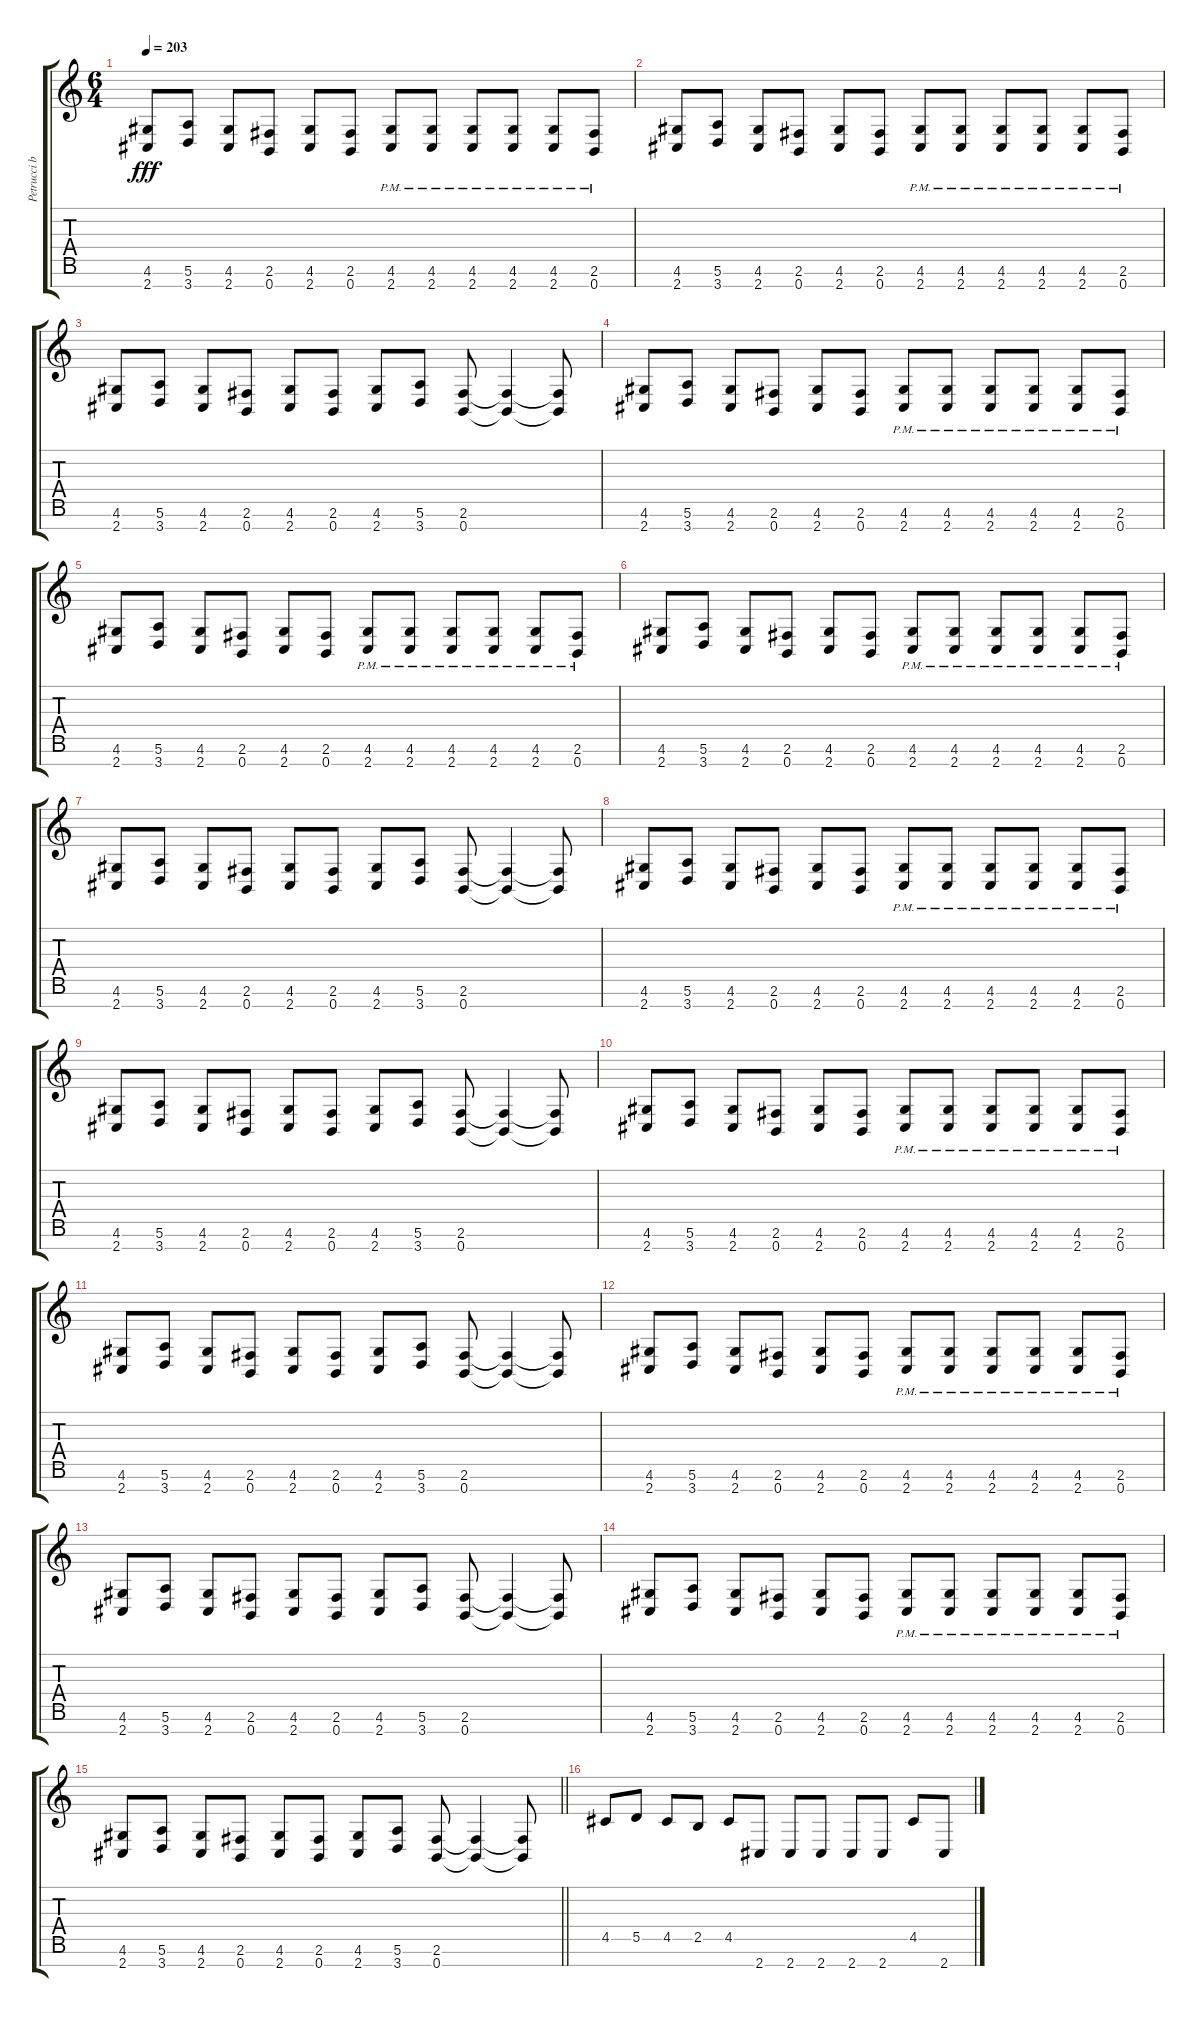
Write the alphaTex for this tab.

\track ("Petrucci base 2" "Petrucci b") {instrument overdrivenguitar}
\staff {score tabs}
\tuning (E4 B3 G3 D3 A2 E2 B1) {hide}
\ts (6 4)
\tempo 203
\clef g2
\ks c
(4.6 2.7).8{dy fff} (5.6 3.7).8 (4.6 2.7).8 (2.6 0.7).8 (4.6 2.7).8 (2.6 0.7).8 (4.6{pm} 2.7{pm}).8 (4.6{pm} 2.7{pm}).8 (4.6{pm} 2.7{pm}).8 (4.6{pm} 2.7{pm}).8 (4.6{pm} 2.7{pm}).8 (2.6{pm} 0.7{pm}).8 |
(4.6 2.7).8 (5.6 3.7).8 (4.6 2.7).8 (2.6 0.7).8 (4.6 2.7).8 (2.6 0.7).8 (4.6{pm} 2.7{pm}).8 (4.6{pm} 2.7{pm}).8 (4.6{pm} 2.7{pm}).8 (4.6{pm} 2.7{pm}).8 (4.6{pm} 2.7{pm}).8 (2.6{pm} 0.7{pm}).8 |
(4.6 2.7).8 (5.6 3.7).8 (4.6 2.7).8 (2.6 0.7).8 (4.6 2.7).8 (2.6 0.7).8 (4.6 2.7).8 (5.6 3.7).8 (2.6 0.7).8 (2.6{t} 0.7{t}).4 (2.6{t} 0.7{t}).8 |
(4.6 2.7).8 (5.6 3.7).8 (4.6 2.7).8 (2.6 0.7).8 (4.6 2.7).8 (2.6 0.7).8 (4.6{pm} 2.7{pm}).8 (4.6{pm} 2.7{pm}).8 (4.6{pm} 2.7{pm}).8 (4.6{pm} 2.7{pm}).8 (4.6{pm} 2.7{pm}).8 (2.6{pm} 0.7{pm}).8 |
(4.6 2.7).8 (5.6 3.7).8 (4.6 2.7).8 (2.6 0.7).8 (4.6 2.7).8 (2.6 0.7).8 (4.6{pm} 2.7{pm}).8 (4.6{pm} 2.7{pm}).8 (4.6{pm} 2.7{pm}).8 (4.6{pm} 2.7{pm}).8 (4.6{pm} 2.7{pm}).8 (2.6{pm} 0.7{pm}).8 |
(4.6 2.7).8 (5.6 3.7).8 (4.6 2.7).8 (2.6 0.7).8 (4.6 2.7).8 (2.6 0.7).8 (4.6{pm} 2.7{pm}).8 (4.6{pm} 2.7{pm}).8 (4.6{pm} 2.7{pm}).8 (4.6{pm} 2.7{pm}).8 (4.6{pm} 2.7{pm}).8 (2.6{pm} 0.7{pm}).8 |
(4.6 2.7).8 (5.6 3.7).8 (4.6 2.7).8 (2.6 0.7).8 (4.6 2.7).8 (2.6 0.7).8 (4.6 2.7).8 (5.6 3.7).8 (2.6 0.7).8 (2.6{t} 0.7{t}).4 (2.6{t} 0.7{t}).8 |
(4.6 2.7).8 (5.6 3.7).8 (4.6 2.7).8 (2.6 0.7).8 (4.6 2.7).8 (2.6 0.7).8 (4.6{pm} 2.7{pm}).8 (4.6{pm} 2.7{pm}).8 (4.6{pm} 2.7{pm}).8 (4.6{pm} 2.7{pm}).8 (4.6{pm} 2.7{pm}).8 (2.6{pm} 0.7{pm}).8 |
(4.6 2.7).8 (5.6 3.7).8 (4.6 2.7).8 (2.6 0.7).8 (4.6 2.7).8 (2.6 0.7).8 (4.6 2.7).8 (5.6 3.7).8 (2.6 0.7).8 (2.6{t} 0.7{t}).4 (2.6{t} 0.7{t}).8 |
(4.6 2.7).8 (5.6 3.7).8 (4.6 2.7).8 (2.6 0.7).8 (4.6 2.7).8 (2.6 0.7).8 (4.6{pm} 2.7{pm}).8 (4.6{pm} 2.7{pm}).8 (4.6{pm} 2.7{pm}).8 (4.6{pm} 2.7{pm}).8 (4.6{pm} 2.7{pm}).8 (2.6{pm} 0.7{pm}).8 |
(4.6 2.7).8 (5.6 3.7).8 (4.6 2.7).8 (2.6 0.7).8 (4.6 2.7).8 (2.6 0.7).8 (4.6 2.7).8 (5.6 3.7).8 (2.6 0.7).8 (2.6{t} 0.7{t}).4 (2.6{t} 0.7{t}).8 |
(4.6 2.7).8 (5.6 3.7).8 (4.6 2.7).8 (2.6 0.7).8 (4.6 2.7).8 (2.6 0.7).8 (4.6{pm} 2.7{pm}).8 (4.6{pm} 2.7{pm}).8 (4.6{pm} 2.7{pm}).8 (4.6{pm} 2.7{pm}).8 (4.6{pm} 2.7{pm}).8 (2.6{pm} 0.7{pm}).8 |
(4.6 2.7).8 (5.6 3.7).8 (4.6 2.7).8 (2.6 0.7).8 (4.6 2.7).8 (2.6 0.7).8 (4.6 2.7).8 (5.6 3.7).8 (2.6 0.7).8 (2.6{t} 0.7{t}).4 (2.6{t} 0.7{t}).8 |
(4.6 2.7).8 (5.6 3.7).8 (4.6 2.7).8 (2.6 0.7).8 (4.6 2.7).8 (2.6 0.7).8 (4.6{pm} 2.7{pm}).8 (4.6{pm} 2.7{pm}).8 (4.6{pm} 2.7{pm}).8 (4.6{pm} 2.7{pm}).8 (4.6{pm} 2.7{pm}).8 (2.6{pm} 0.7{pm}).8 |
\barLineRight lightlight
(4.6 2.7).8 (5.6 3.7).8 (4.6 2.7).8 (2.6 0.7).8 (4.6 2.7).8 (2.6 0.7).8 (4.6 2.7).8 (5.6 3.7).8 (2.6 0.7).8 (2.6{t} 0.7{t}).4 (2.6{t} 0.7{t}).8 |
4.5.8 5.5.8 4.5.8 2.5.8 4.5.8 2.7.8 2.7.8 2.7.8 2.7.8 2.7.8 4.5.8 2.7.8
